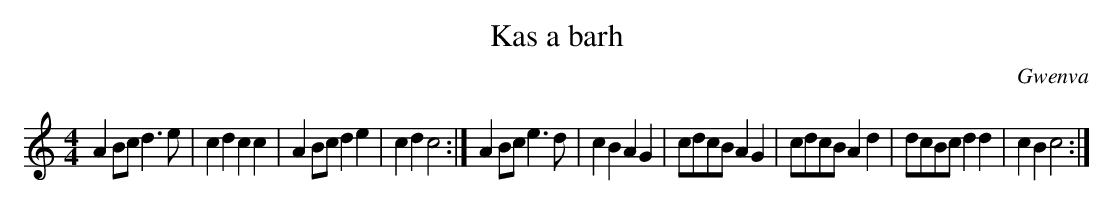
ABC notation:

X:1
T:Kas a barh
C:Gwenva
M:4/4
L:1/8
K:C
A2Bc d3e|c2d2 c2c2|A2Bc d2e2|c2d2 c4:|\
A2Bc e3d|c2B2 A2G2|cdcB A2G2|\
cdcB A2d2|dcBc d2d2|c2B2 c4:|
